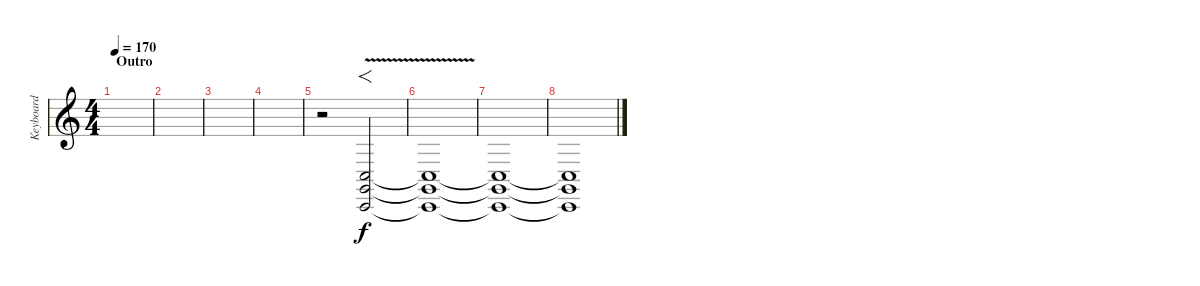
\track ("Keyboard" "Keyboard") {instrument synthstrings1}
\staff {score}
\tuning (D4 A3 F3 C3 G2 C2) {hide}
\ts (4 4)
\section ("" "Outro")
\tempo 170
\clef g2
\ks c
|
|
|
|
r.2 (0.4{v} 0.5{v} 0.6{v}).2{f volume 10} |
(0.4{t} 0.5{t} 0.6{t}).1 |
(0.4{t} 0.5{t} 0.6{t}).1 |
(0.4{t} 0.5{t} 0.6{t}).1
